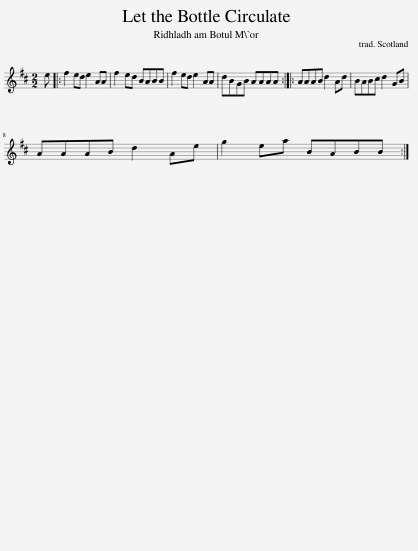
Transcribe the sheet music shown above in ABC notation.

X:1
L:1/8
M:2/2
I:linebreak $
K:D
V:1 treble
V:1
 e |: f2 ed e2 AA | f2 ed BABB | f2 ed e2 AA | dBGB AAAA :: %5
 AAAB d2 Ad | BABc d2 GB |$ AAAB d2 Ae | g2 ea BABB :| %9
